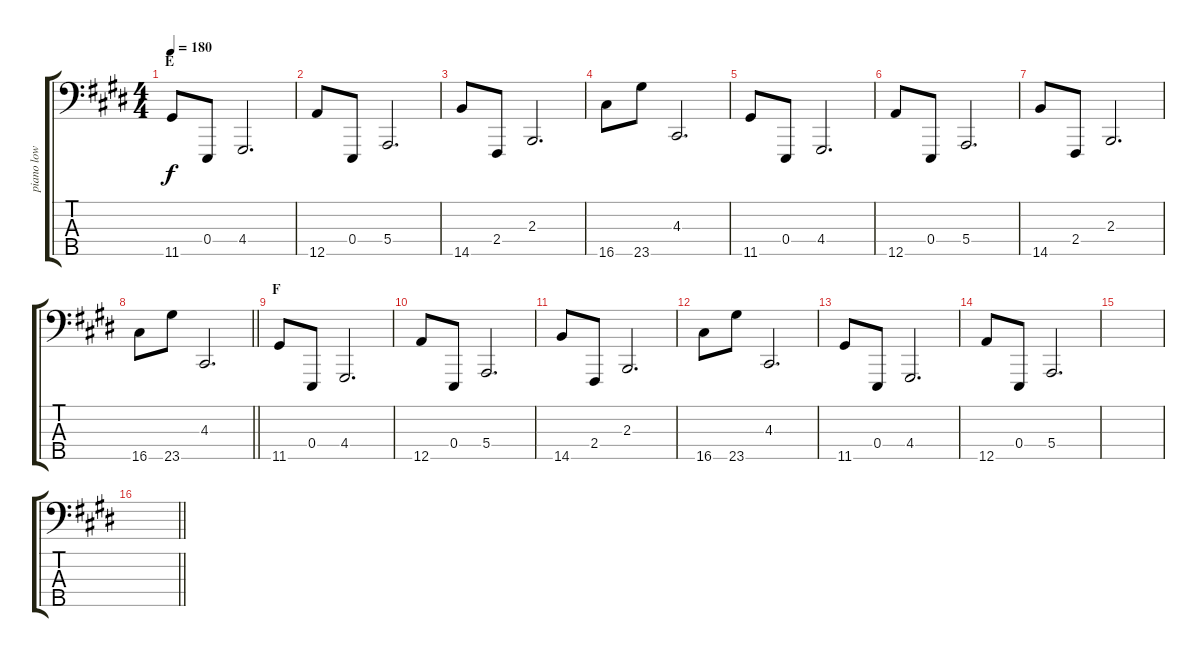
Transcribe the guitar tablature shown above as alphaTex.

\track ("piano low" "piano low") {instrument electricgrandpiano}
\staff {score tabs}
\tuning (G2 D2 A1 E1 A-1) {hide}
\ts (4 4)
\section ("" "E")
\tempo 180
\clef f4
\ks e
11.5.8{dy f} 0.4.8 4.4.2{d} |
12.5.8 0.4.8 5.4.2{d} |
14.5.8 2.4.8 2.3.2{d} |
16.5.8 23.5.8 4.3.2{d} |
11.5.8 0.4.8 4.4.2{d} |
12.5.8 0.4.8 5.4.2{d} |
14.5.8 2.4.8 2.3.2{d} |
\barLineRight lightlight
16.5.8 23.5.8 4.3.2{d} |
\section ("" "F")
11.5.8 0.4.8 4.4.2{d} |
12.5.8 0.4.8 5.4.2{d} |
14.5.8 2.4.8 2.3.2{d} |
16.5.8 23.5.8 4.3.2{d} |
11.5.8 0.4.8 4.4.2{d} |
12.5.8 0.4.8 5.4.2{d} |
|
\barLineRight lightlight
